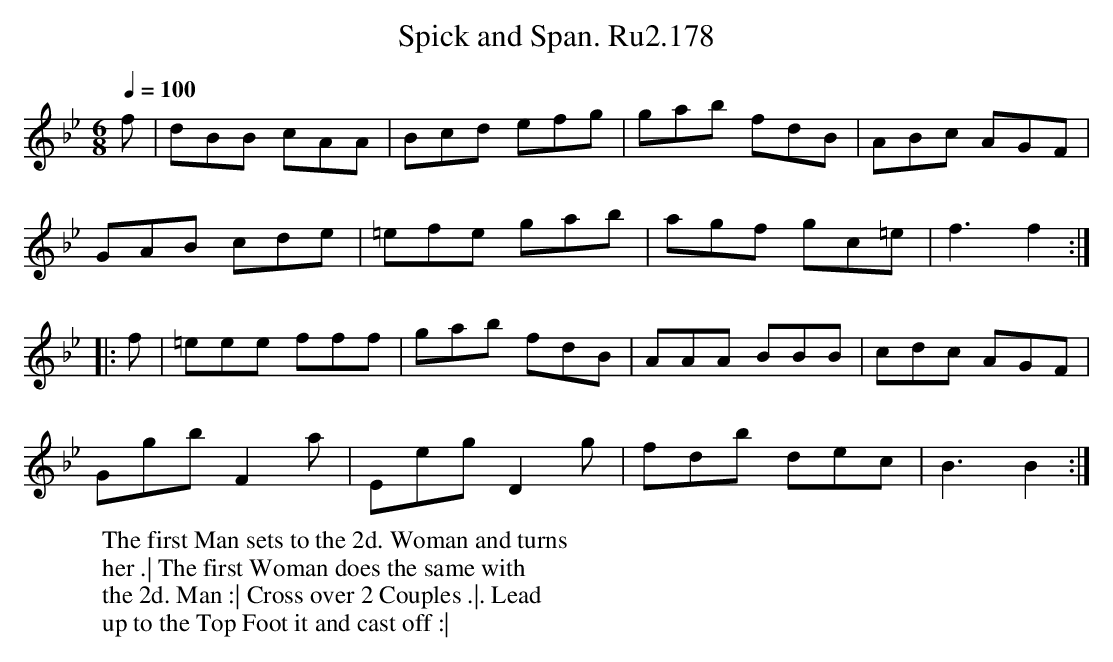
X:1
T:Spick and Span. Ru2.178
M:6/8
L:1/8
Q:1/4=100
K:Bb
f|dBB cAA|Bcd efgt|gab fdB|ABc AGF|
GAB cde|=efe gab|agf gc=e|f3f2:|
|:f|=eee fff|gab fdB|AAA BBB|cdc AGF|
Ggb F2a|Eeg D2g|fdb dec|B3B2:|
W:The first Man sets to the 2d. Woman and turns
W:her .| The first Woman does the same with
W:the 2d. Man :| Cross over 2 Couples .|. Lead
W:up to the Top Foot it and cast off :|
